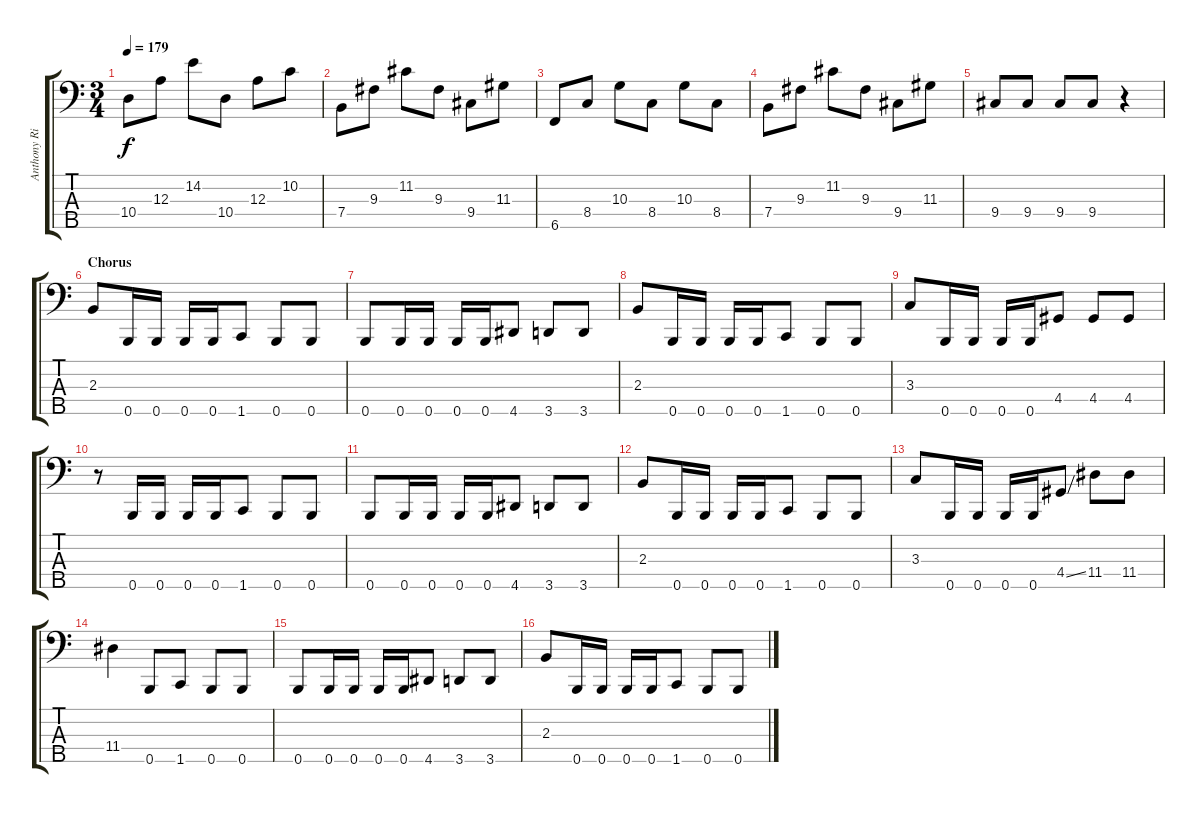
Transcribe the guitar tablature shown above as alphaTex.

\track ("Anthony Ridout" "Anthony Ri") {instrument electricbassfinger}
\staff {score tabs}
\tuning (G2 D2 A1 E1 B0) {hide}
\ts (3 4)
\tempo 179
\clef f4
\ks c
10.4.8{dy f} 12.3.8 14.2.8 10.4.8 12.3.8 10.2.8 |
7.4.8 9.3.8 11.2.8 9.3.8 9.4.8 11.3.8 |
6.5.8 8.4.8 10.3.8 8.4.8 10.3.8 8.4.8 |
7.4.8 9.3.8 11.2.8 9.3.8 9.4.8 11.3.8 |
9.4.8 9.4.8 9.4.8 9.4.8 r.4 |
\section ("" "Chorus")
2.3.8 0.5.16 0.5.16 0.5.16 0.5.16 1.5.8 0.5.8 0.5.8 |
0.5.8 0.5.16 0.5.16 0.5.16 0.5.16 4.5.8 3.5.8 3.5.8 |
2.3.8 0.5.16 0.5.16 0.5.16 0.5.16 1.5.8 0.5.8 0.5.8 |
3.3.8 0.5.16 0.5.16 0.5.16 0.5.16 4.4.8 4.4.8 4.4.8 |
r.8 0.5.16 0.5.16 0.5.16 0.5.16 1.5.8 0.5.8 0.5.8 |
0.5.8 0.5.16 0.5.16 0.5.16 0.5.16 4.5.8 3.5.8 3.5.8 |
2.3.8 0.5.16 0.5.16 0.5.16 0.5.16 1.5.8 0.5.8 0.5.8 |
3.3.8 0.5.16 0.5.16 0.5.16 0.5.16 4.4{ss}.8 11.4.8 11.4.8 |
11.4.4 0.5.8 1.5.8 0.5.8 0.5.8 |
0.5.8 0.5.16 0.5.16 0.5.16 0.5.16 4.5.8 3.5.8 3.5.8 |
2.3.8 0.5.16 0.5.16 0.5.16 0.5.16 1.5.8 0.5.8 0.5.8
